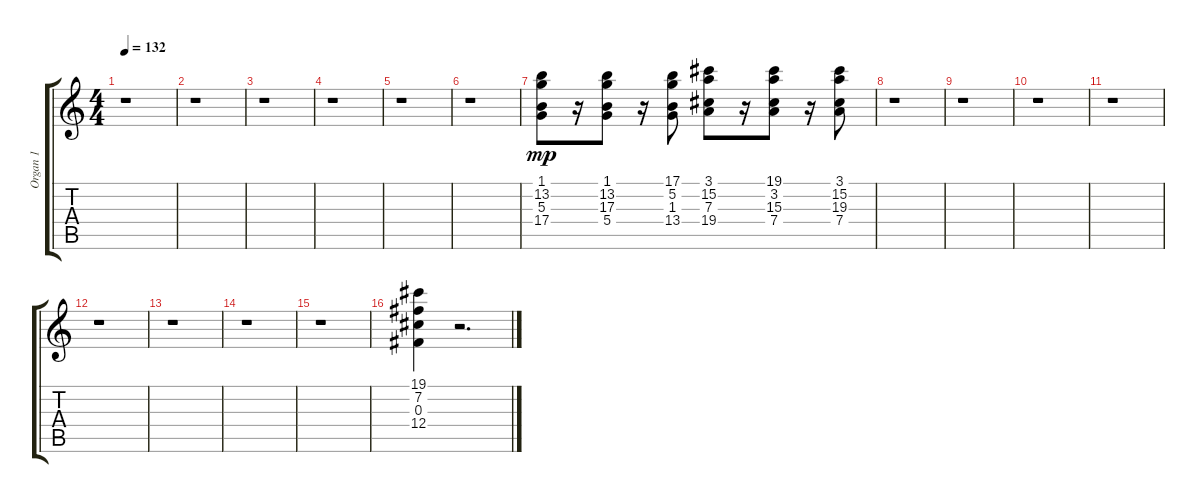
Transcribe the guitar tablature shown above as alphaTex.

\track ("Organ 1" "Organ 1") {instrument rockorgan}
\staff {score tabs}
\tuning (Gb4 Gb4 Gb4 Gb4 Gb4 Gb4) {hide}
\ts (4 4)
\tempo 132
\clef g2
\ks c
r.1{dy mp} |
r.1 |
r.1 |
r.1 |
r.1 |
r.1 |
(1.1 13.2 5.3 17.4).8 r.16 (1.1 13.2 17.3 5.4).8 r.16 (17.1 5.2 1.3 13.4).8 (3.1 15.2 7.3 19.4).8 r.16 (19.1 3.2 15.3 7.4).8 r.16 (3.1 15.2 19.3 7.4).8 |
r.1 |
r.1 |
r.1 |
r.1 |
r.1 |
r.1 |
r.1 |
r.1 |
(19.1 7.2 0.3 12.4).4 r.2{d}
